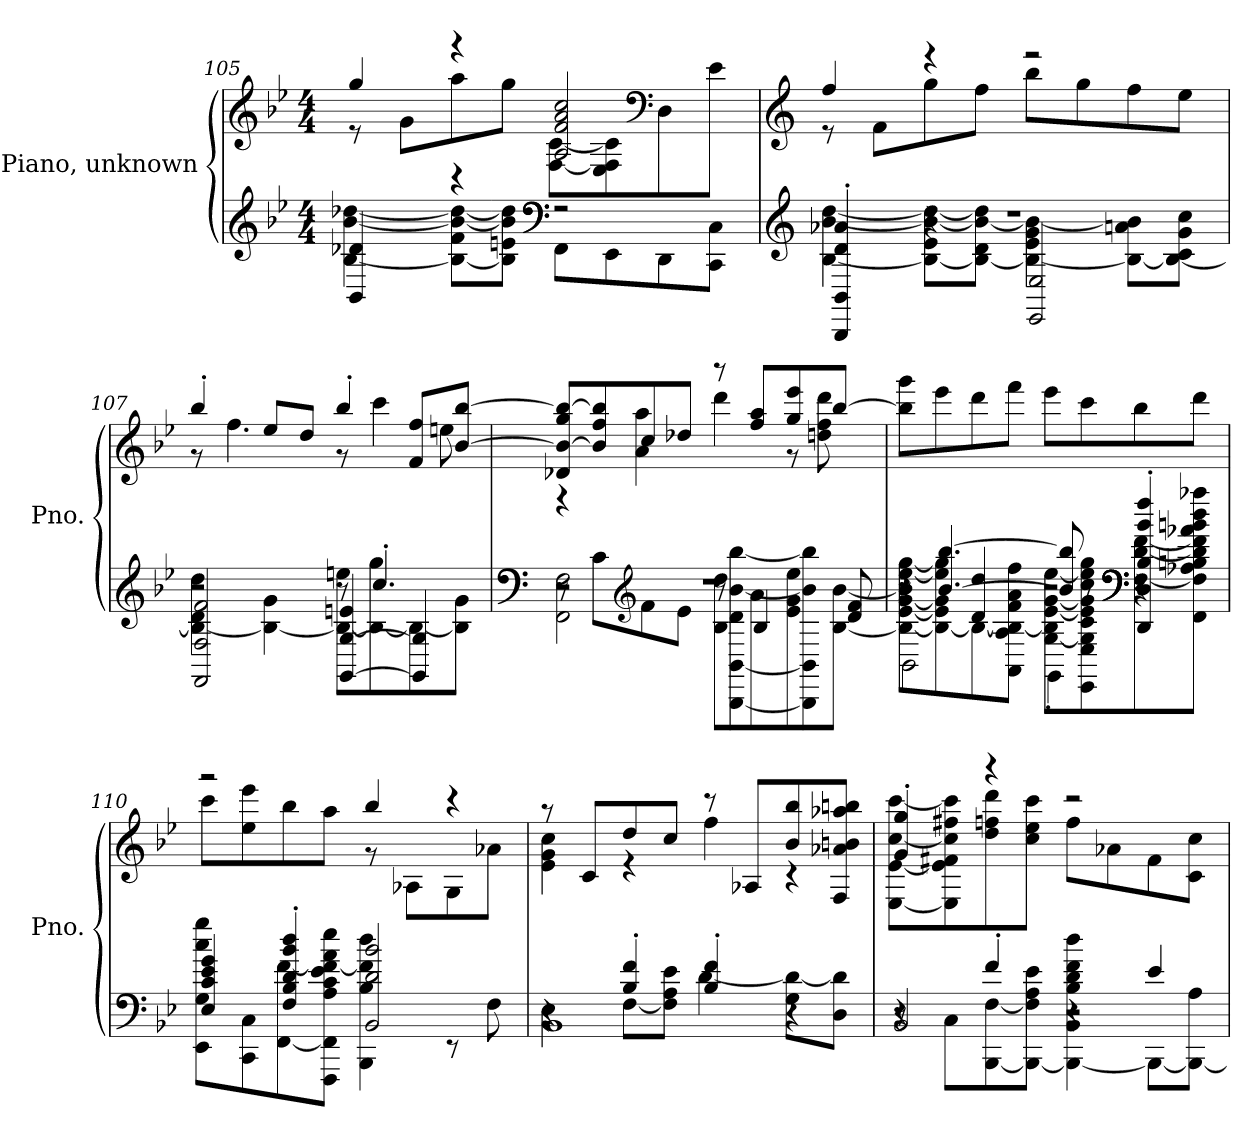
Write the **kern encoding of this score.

**kern	**kern
*part1	*part1
*staff2	*staff1
*I"Piano, unknown	*
*I'Pno.	*
!!LO:PB:g=z
*clefG2	*clefG2
*k[b-e-]	*k[b-e-]
*M4/4	*M4/4
=105	=105
*^	*^
4BB-/ 4d-X/	[4B-\ [4b-\ [4dd-X\	4gg/	8r
.	.	.	8g\L
4r	8B-\_ 8f\ 8b-\_ 8dd-\_L	4r	8aa\
.	8B-\] 8en\ 8b-\] 8dd-\]J	.	8gg\J
*clefF4	*	*	*
2r	8FF\L	2A/ 2f/ 2a/ 2cc/	[8F\ [8c\L
.	8EE-\	.	8E-\ 8F\] 8c\]
*	*	*clefF4	*
.	8DD\	.	8D\
.	8CC\ 8C\J	.	8e-\J
*v	*v	*	*
=106	=106	=106
*clefG2	*clefG2	*
*^	*	*
*	*^	*	*
1r	[4B-\ [4b-\ [4dd\	4BBB-/' 4BB-/' 4d/' 4a-X/'	4ff/	8r
.	.	.	.	8f\L
.	8B-\_ 8e-\ 8b-\_ 8dd\_L	4r	4r	8gg\
.	8B-\_ 8d\ 8b-\_ 8dd\]J	.	.	8ff\J
.	4B-\_ 4e-\ 4g\ 4b-\_	2EE-/ 2E-/	2r	8bb-\L
.	.	.	.	8gg\
.	8B-\_ 8an\ 8b-\]L	.	.	8ff\
.	8B-\_ 8c\ 8g\ 8cc\J	.	.	8ee-\J
=107	=107	=107	=107	=107
2r	4B-\_ 4d\ 4dd\	2FF/ 2F/ 2f/	4bb-'/	8r
.	.	.	.	4.ff\
.	4B-\_ 4g\	.	8ee-/L	.
.	.	.	8dd/J	.
8r	8B-\_ 8een\L	[4GG/ [4G/ 4en/	4bb-'/	8r
4.cc'/	8B-\_ 8gg\	.	.	4ccc\
.	8B-\_	4GG/] 4G/]	8f/ 8ff/L	.
.	8B-\] 8g\J	.	[8b-/ [8bb-/J	8een\
*v	*v	*v	*	*
!!LO:LB:g=z	!!
=108	=108	=108
*clefF4	*	*
*^	*	*
*	*^	*	*
*	*	*^	*	*
1r	8r	2r	2FF\ 2F\	8d-X/ 8b-/_ 8gg/ 8bb-/_L	4r
.	8c\L	.	.	8b-/] 8ff/ 8bb-/]	.
*clefG2	*	*	*	*	*
.	8f\	.	.	8cc/	4a\ 4aa\
.	8e-\J	.	.	8dd-X/J	.
.	8B-\ 8dd\L	8r	[4BBB-\ [4BB-\ 4d\ [4b-\ [4bb-\	8r	4ddd\
.	8a\	4B-/	.	8ff/ 8aa/L	.
.	8e-\ 8g\ 8ee-\	.	4BBB-\] 4BB-\] 4b-\] 4bb-\]	8gg/ 8eee-/	8r
.	[8B-\ [8b-\J	8d/ 8f/	.	[8bb-/J	8ddn\ 8ff\ 8ddd\
*	*	*	*	*v	*v
=109	=109	=109	=109	=109
4r	8B-\_ [8e-\ [8g\ 8b-\] [8ee-\ [8gg\L	8r	2BB-\	8bb-\] 8ggg\L
.	8B-\_ 8e-\] 8g\] 8ee-\] 8gg\]	[4.b-/ [4.bb-/	.	8eee-\
4d/ 4dd/	8B-\_	.	.	8ddd\
.	8AA\ 8A\ 8B-\_ 8f\ 8a\ 8ff\J	.	.	8fff\J
2r	[8G\ 8B-\] [8e-\ [8g\ [8ee-\L	8b-/] 8bb-/]	4GG'\	8eee-\L
.	8EE-\ 8E-\ 8G\] 8c\ 8e-\] 8g\] 8cc\ 8ee-\] 8gg\	8r	.	8ccc\
*clefF4	*	*	*	*
.	[8F\ [8d\ [8f\	4DD/' 4D/' 4B-/' 4b-/' 4ff/'	4r	8bb-\
.	8FF\ 8F\] 8A-X\ 8Bn\ 8d\] 8f\] 8a-X\ 8bn\ 8dd\ 8aa-X\J	.	.	8ddd\J
*	*v	*v	*v	*
!!LO:LB:g=z
=110	=110	=110
*	*	*^
4E-/ 4c/ 4e-/ 4g/	8EE-\ 8G\ 8cc\ 8gg\L	2r	8ccc\L
.	8CC\ 8C\	.	8ee-\ 8eee-\
4F/' 4B-/' 4d/' 4b-/' 4dd/'	[8FF\ [8f\	.	8bb-\
.	8FFF\ 8FF\] 8A\ 8c\ 8e-\ 8f\_ 8a\ 8ee-\J	.	8aa\J
2BB-/ 2d/ 2b-/	4BBB-\ 4B-\ 4f\] 4dd\	4bb-/	8r
.	.	.	8A-X\L
.	8r	4r	8G\
.	8F\	.	8a-X\J
=111	=111	=111	=111
*	*^	*	*
4r	4E-\	1BB-	8r	4e-\ 4g\ 4cc\
.	.	.	8c/L	.
4B-/' 4f/'	[8F\L	.	8dd/	4r
.	8F\] 8A\ 8e-\J	.	8cc/J	.
4B-/' 4f/'	[4d\	.	8r	4ff\
.	.	.	8A-X/L	.
4r	8G\ 8d\_L	.	8b-/ 8bb-/	4r
.	8D\ 8d\]J	.	8F/ 8a-X/ 8bn/ 8aa-X/ 8bbn/J	.
=112	=112	=112	=112	=112
4r	8r	2BB-/	4g/' 4gg/'	[8E-\ [8e-\ [8cc\ [8ccc\L
.	8C\L	.	.	8E-\] 8e-\] 8f#X\ 8cc\] 8ff#X\ 8ccc\]
4f'/	[8BBB-\ [8F\	.	4r	8dd\ 8ffn\ 8ddd\
.	8BBB-\_ 8F\] 8A\ 8e-\J	.	.	8cc\ 8ee-\ 8ccc\J
4r	4BBB-\_ 4BB-\ 4B-\ 4d\ 4f\ 4dd\	2r	2r	8ff\L
.	.	.	.	8a-X\
4e-/	8BBB-\L_	.	.	8f#\
.	8BBB-\_ 8A\J	.	.	8c\ 8cc\J
*v	*v	*v	*	*
*	*v	*v
=	=
*-	*-
